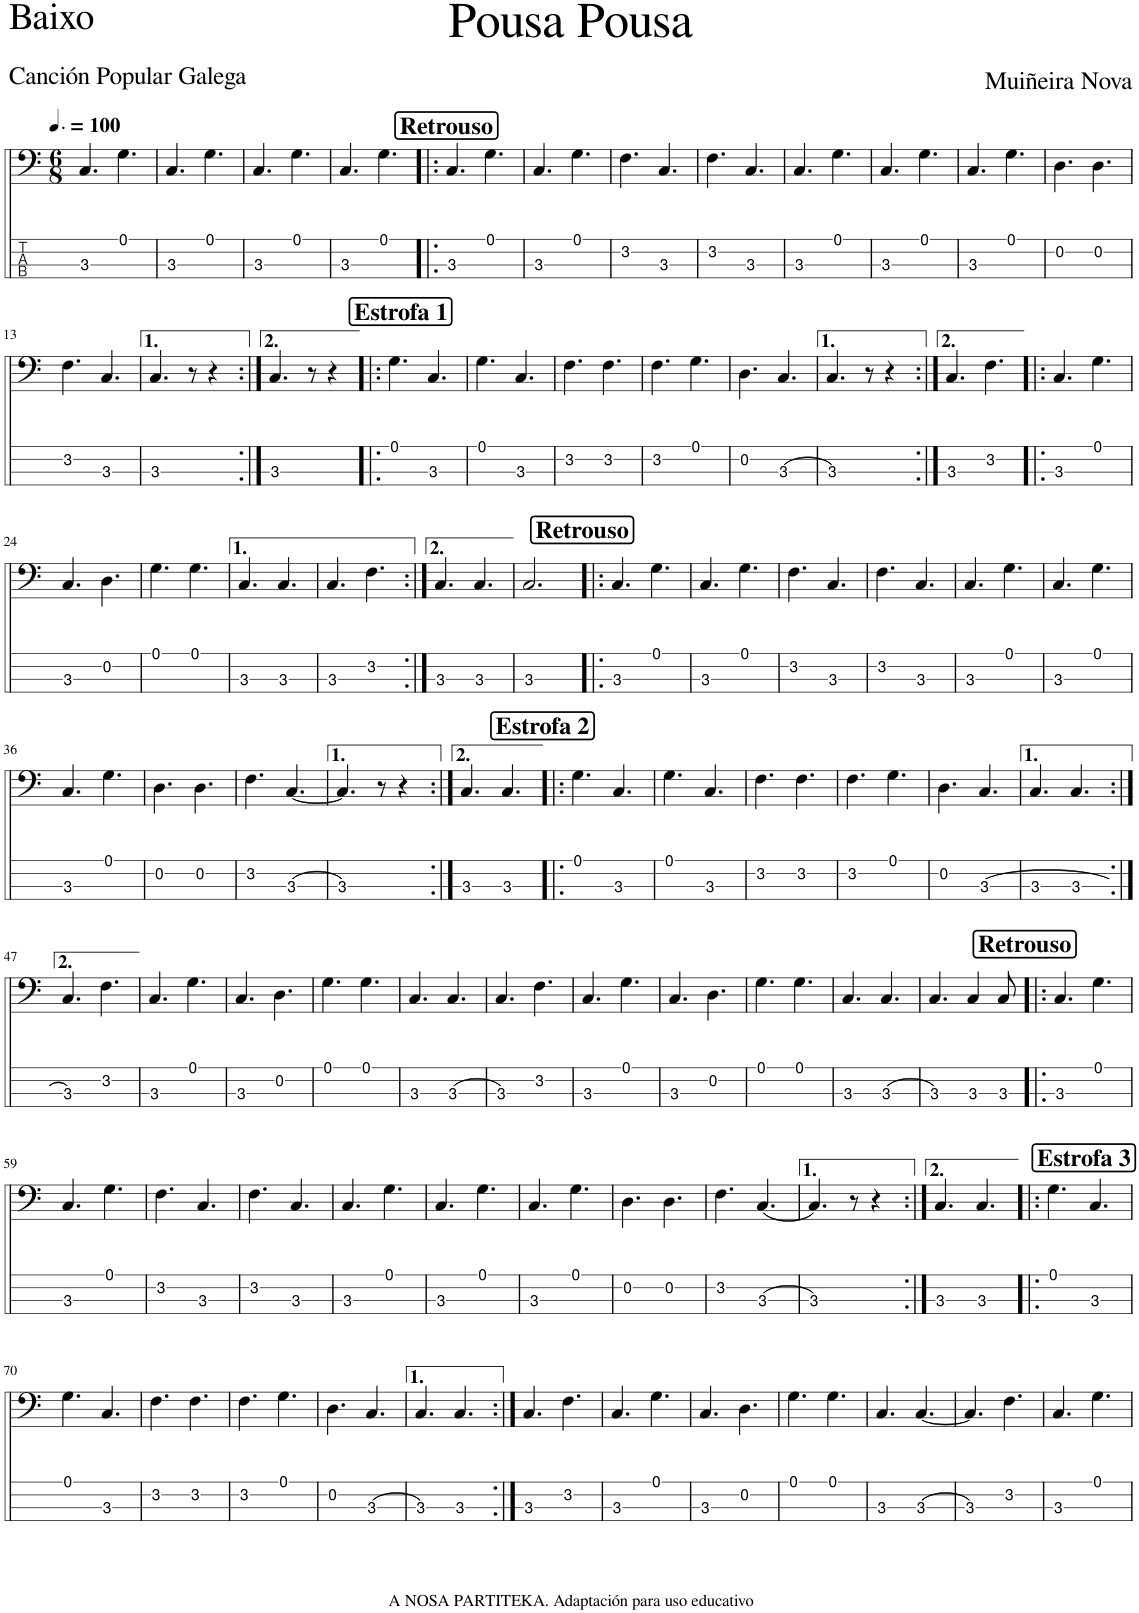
**kern	**kern
*part1	*part1
*staff2	*staff1
*I"Baixo	*
*I'B.	*
*stria4	*
*	*clefF4
*Trd7c12	*Trd7c12
*k[]	*k[]
*M6/8	*M6/8
*MM150	*MM150
=1	=1
4.C	4.C/
4.G	4.G\
=2	=2
4.C	4.C/
4.G	4.G\
=3	=3
4.C	4.C/
4.G	4.G\
=4	=4
4.C	4.C/
4.G	4.G\
!!LO:REH:place=s1:a:B:cj:fs=14:t=Retrouso
=5!|:	=5!|:
4.C	4.C/
4.G	4.G\
=6	=6
4.C	4.C/
4.G	4.G\
=7	=7
4.F	4.F\
4.C	4.C/
=8	=8
4.F	4.F\
4.C	4.C/
=9	=9
4.C	4.C/
4.G	4.G\
=10	=10
4.C	4.C/
4.G	4.G\
=11	=11
4.C	4.C/
4.G	4.G\
=12	=12
4.D	4.D\
4.D	4.D\
!!LO:LB:g=z
=13	=13
4.F	4.F\
4.C	4.C/
=14	=14
4.C	4.C/
8r	8r
4r	4r
=15:|!	=15:|!
4.C	4.C/
8r	8r
4r	4r
!!LO:REH:place=s1:a:B:cj:fs=14:t=Estrofa 1
=16!|:	=16!|:
4.G	4.G\
4.C	4.C/
=17	=17
4.G	4.G\
4.C	4.C/
=18	=18
4.F	4.F\
4.F	4.F\
=19	=19
4.F	4.F\
4.G	4.G\
=20	=20
4.D	4.D\
[4.C	4.C/
=21	=21
4.C]	4.C/
8r	8r
4r	4r
=22:|!	=22:|!
4.C	4.C/
4.F	4.F\
=23!|:	=23!|:
4.C	4.C/
4.G	4.G\
!!LO:LB:g=z
=24	=24
4.C	4.C/
4.D	4.D\
=25	=25
4.G	4.G\
4.G	4.G\
=26	=26
4.C	4.C/
4.C	4.C/
=27	=27
4.C	4.C/
4.F	4.F\
=28:|!	=28:|!
4.C	4.C/
4.C	4.C/
=29	=29
2.C	2.C/
!!LO:REH:place=s1:a:B:cj:fs=14:t=Retrouso
=30!|:	=30!|:
4.C	4.C/
4.G	4.G\
=31	=31
4.C	4.C/
4.G	4.G\
=32	=32
4.F	4.F\
4.C	4.C/
=33	=33
4.F	4.F\
4.C	4.C/
=34	=34
4.C	4.C/
4.G	4.G\
=35	=35
4.C	4.C/
4.G	4.G\
!!LO:LB:g=z
=36	=36
4.C	4.C/
4.G	4.G\
=37	=37
4.D	4.D\
4.D	4.D\
=38	=38
4.F	4.F\
[4.C	[4.C/
=39	=39
4.C]	4.C/]
8r	8r
4r	4r
=40:|!	=40:|!
4.C	4.C/
4.C	4.C/
!!LO:REH:place=s1:a:B:cj:fs=14:t=Estrofa 2
=41!|:	=41!|:
4.G	4.G\
4.C	4.C/
=42	=42
4.G	4.G\
4.C	4.C/
=43	=43
4.F	4.F\
4.F	4.F\
=44	=44
4.F	4.F\
4.G	4.G\
=45	=45
4.D	4.D\
[4.C	4.C/
=46	=46
4.C	4.C/
4.C	4.C/
!!LO:LB:g=z
=47:|!	=47:|!
4.C]	4.C/
4.F	4.F\
=48	=48
4.C	4.C/
4.G	4.G\
=49	=49
4.C	4.C/
4.D	4.D\
=50	=50
4.G	4.G\
4.G	4.G\
=51	=51
4.C	4.C/
[4.C	4.C/
=52	=52
4.C]	4.C/
4.F	4.F\
=53	=53
4.C	4.C/
4.G	4.G\
=54	=54
4.C	4.C/
4.D	4.D\
=55	=55
4.G	4.G\
4.G	4.G\
=56	=56
4.C	4.C/
[4.C	4.C/
=57	=57
4.C]	4.C/
4C	4C/
8C	8C/
!!LO:REH:place=s1:a:B:cj:fs=14:t=Retrouso
=58!|:	=58!|:
4.C	4.C/
4.G	4.G\
!!LO:LB:g=z
=59	=59
4.C	4.C/
4.G	4.G\
=60	=60
4.F	4.F\
4.C	4.C/
=61	=61
4.F	4.F\
4.C	4.C/
=62	=62
4.C	4.C/
4.G	4.G\
=63	=63
4.C	4.C/
4.G	4.G\
=64	=64
4.C	4.C/
4.G	4.G\
=65	=65
4.D	4.D\
4.D	4.D\
=66	=66
4.F	4.F\
[4.C	[4.C/
=67	=67
4.C]	4.C/]
8r	8r
4r	4r
=68:|!	=68:|!
4.C	4.C/
4.C	4.C/
!!LO:REH:place=s1:a:B:cj:fs=14:t=Estrofa 3
=69!|:	=69!|:
4.G	4.G\
4.C	4.C/
!!LO:LB:g=z
=70	=70
4.G	4.G\
4.C	4.C/
=71	=71
4.F	4.F\
4.F	4.F\
=72	=72
4.F	4.F\
4.G	4.G\
=73	=73
4.D	4.D\
[4.C	4.C/
=74	=74
4.C]	4.C/
4.C	4.C/
=75:|!	=75:|!
4.C	4.C/
4.F	4.F\
=76	=76
4.C	4.C/
4.G	4.G\
=77	=77
4.C	4.C/
4.D	4.D\
=78	=78
4.G	4.G\
4.G	4.G\
=79	=79
4.C	4.C/
[4.C	[4.C/
=80	=80
4.C]	4.C/]
4.F	4.F\
=81	=81
4.C	4.C/
4.G	4.G\
=	=
*-	*-
